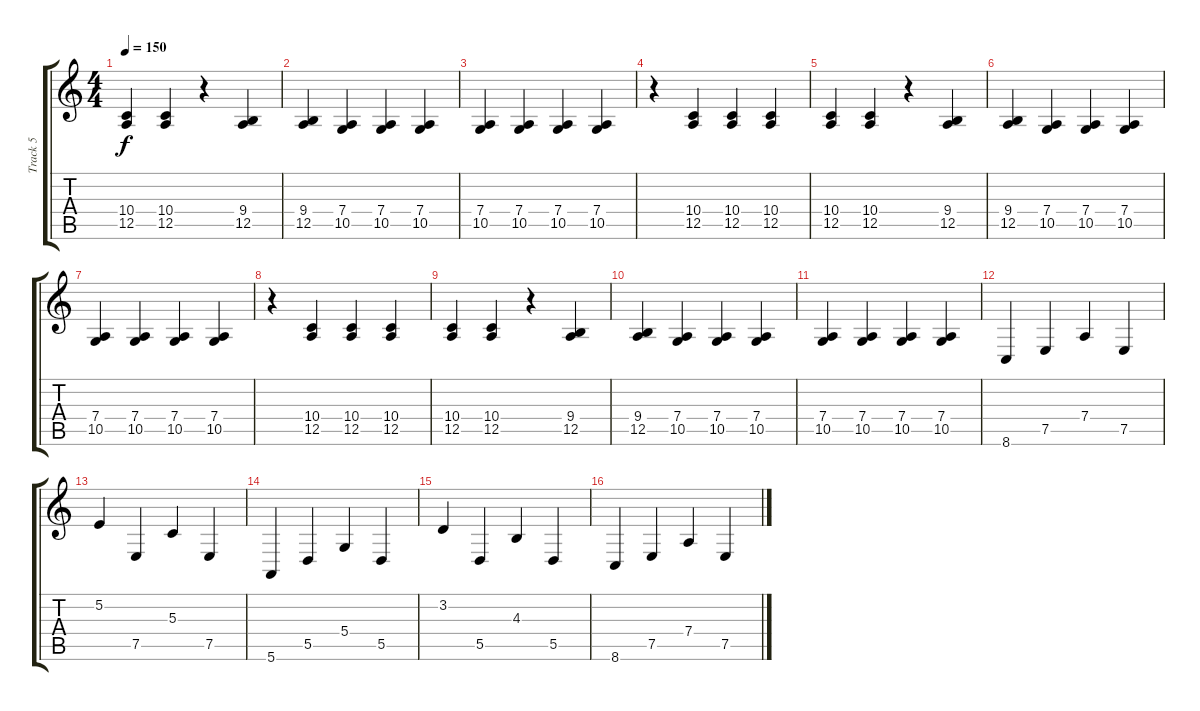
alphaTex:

\track ("Track 5" "Track 5") {instrument acousticgrandpiano}
\staff {score tabs}
\tuning (E4 B3 G3 D3 A2 E2) {hide}
\ts (4 4)
\tempo 150
\clef g2
\ks c
(10.4 12.5).4{dy f} (10.4 12.5).4 r.4 (9.4 12.5).4 |
(9.4 12.5).4 (7.4 10.5).4 (7.4 10.5).4 (7.4 10.5).4 |
(7.4 10.5).4 (7.4 10.5).4 (7.4 10.5).4 (7.4 10.5).4 |
r.4 (10.4 12.5).4 (10.4 12.5).4 (10.4 12.5).4 |
(10.4 12.5).4 (10.4 12.5).4 r.4 (9.4 12.5).4 |
(9.4 12.5).4 (7.4 10.5).4 (7.4 10.5).4 (7.4 10.5).4 |
(7.4 10.5).4 (7.4 10.5).4 (7.4 10.5).4 (7.4 10.5).4 |
r.4 (10.4 12.5).4 (10.4 12.5).4 (10.4 12.5).4 |
(10.4 12.5).4 (10.4 12.5).4 r.4 (9.4 12.5).4 |
(9.4 12.5).4 (7.4 10.5).4 (7.4 10.5).4 (7.4 10.5).4 |
(7.4 10.5).4 (7.4 10.5).4 (7.4 10.5).4 (7.4 10.5).4 |
8.6.4 7.5.4 7.4.4 7.5.4 |
5.2.4 7.5.4 5.3.4 7.5.4 |
5.6.4 5.5.4 5.4.4 5.5.4 |
3.2.4 5.5.4 4.3.4 5.5.4 |
8.6.4 7.5.4 7.4.4 7.5.4
